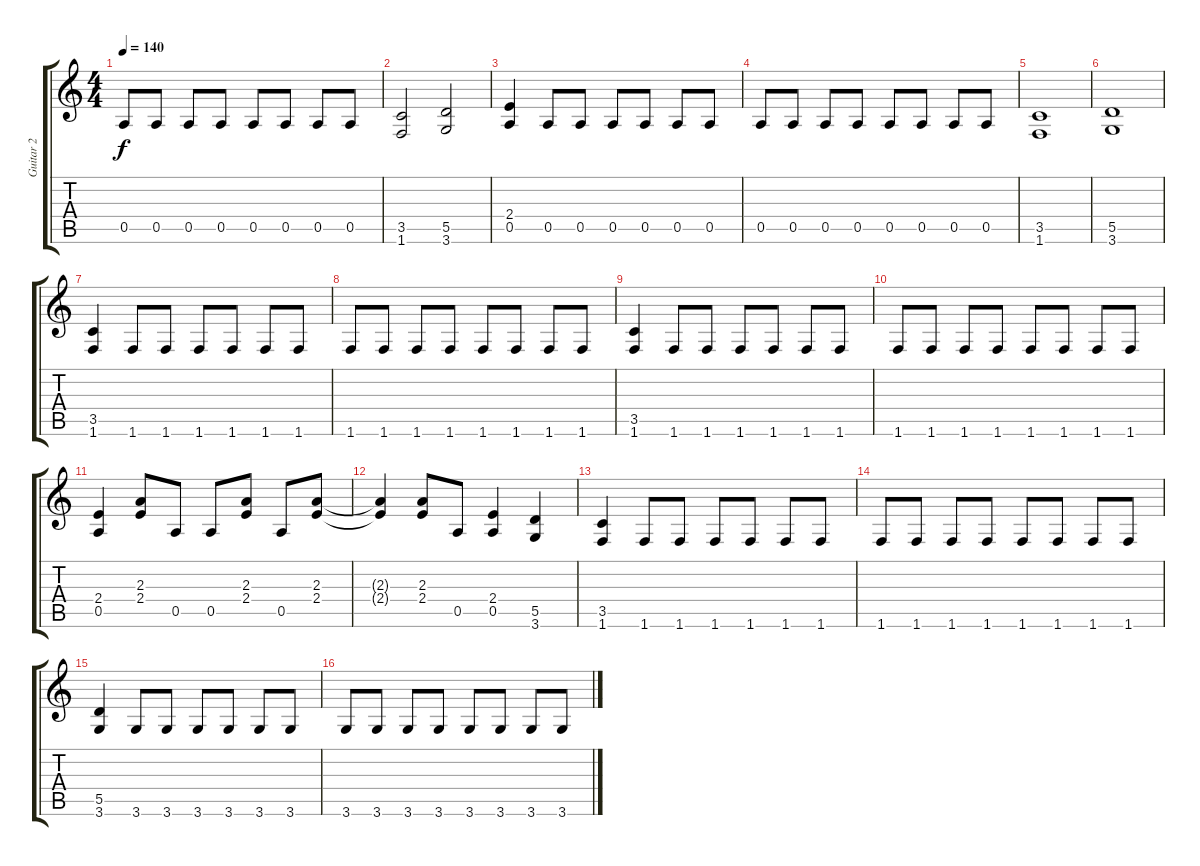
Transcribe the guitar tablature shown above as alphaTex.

\track ("Guitar 2" "Guitar 2") {instrument overdrivenguitar}
\staff {score tabs}
\tuning (E4 B3 G3 D3 A2 E2) {hide}
\ts (4 4)
\tempo 140
\clef g2
\ks c
0.5.8{dy f} 0.5.8 0.5.8 0.5.8 0.5.8 0.5.8 0.5.8 0.5.8 |
(3.5 1.6).2 (5.5 3.6).2 |
(2.4 0.5).4 0.5.8 0.5.8 0.5.8 0.5.8 0.5.8 0.5.8 |
0.5.8 0.5.8 0.5.8 0.5.8 0.5.8 0.5.8 0.5.8 0.5.8 |
(3.5 1.6).1 |
(5.5 3.6).1 |
(3.5 1.6).4 1.6.8 1.6.8 1.6.8 1.6.8 1.6.8 1.6.8 |
1.6.8 1.6.8 1.6.8 1.6.8 1.6.8 1.6.8 1.6.8 1.6.8 |
(3.5 1.6).4 1.6.8 1.6.8 1.6.8 1.6.8 1.6.8 1.6.8 |
1.6.8 1.6.8 1.6.8 1.6.8 1.6.8 1.6.8 1.6.8 1.6.8 |
(2.4 0.5).4 (2.3 2.4).8 0.5.8 0.5.8 (2.3 2.4).8 0.5.8 (2.3 2.4).8 |
(2.3{t} 2.4{t}).4 (2.3 2.4).8 0.5.8 (2.4 0.5).4 (5.5 3.6).4 |
(3.5 1.6).4 1.6.8 1.6.8 1.6.8 1.6.8 1.6.8 1.6.8 |
1.6.8 1.6.8 1.6.8 1.6.8 1.6.8 1.6.8 1.6.8 1.6.8 |
(5.5 3.6).4 3.6.8 3.6.8 3.6.8 3.6.8 3.6.8 3.6.8 |
3.6.8 3.6.8 3.6.8 3.6.8 3.6.8 3.6.8 3.6.8 3.6.8
